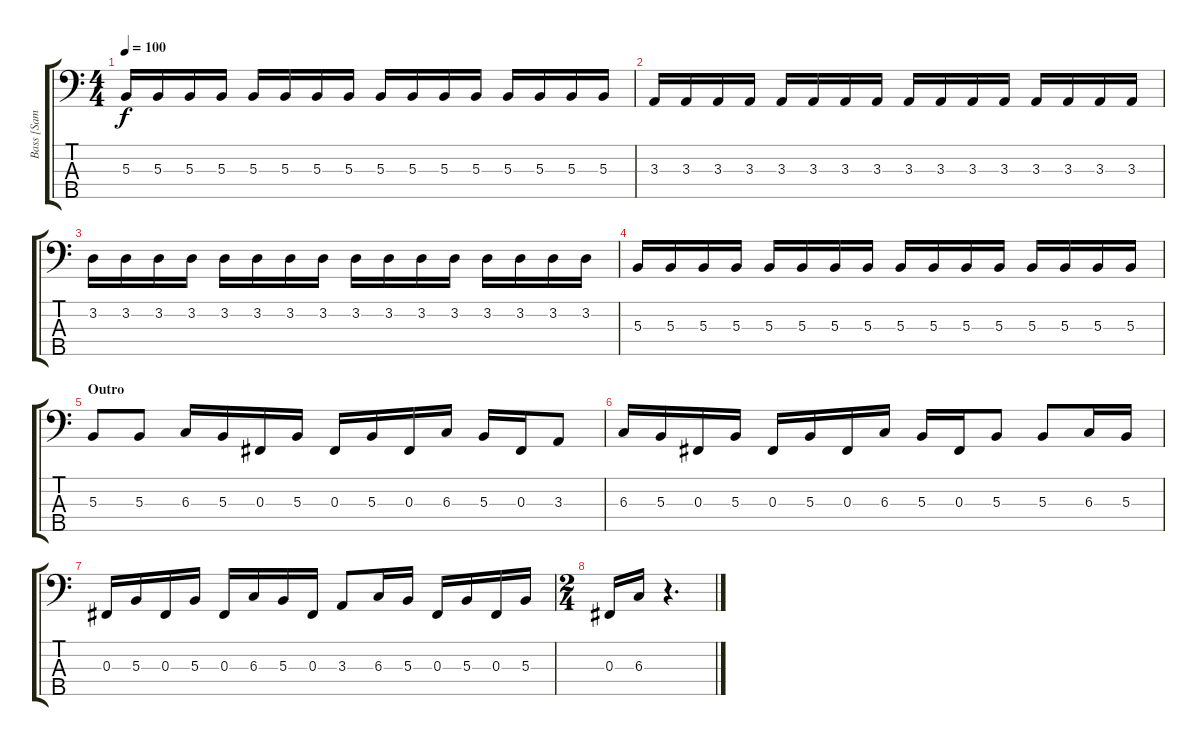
\track ("Bass [Sam Rivers]" "Bass [Sam ") {instrument electricbassfinger}
\staff {score tabs}
\tuning (E2 B1 Gb1 Db1 Ab0) {hide}
\ts (4 4)
\tempo 100
\clef f4
\ks c
5.3.16{dy f} 5.3.16 5.3.16 5.3.16 5.3.16 5.3.16 5.3.16 5.3.16 5.3.16 5.3.16 5.3.16 5.3.16 5.3.16 5.3.16 5.3.16 5.3.16 |
3.3.16 3.3.16 3.3.16 3.3.16 3.3.16 3.3.16 3.3.16 3.3.16 3.3.16 3.3.16 3.3.16 3.3.16 3.3.16 3.3.16 3.3.16 3.3.16 |
3.2.16 3.2.16 3.2.16 3.2.16 3.2.16 3.2.16 3.2.16 3.2.16 3.2.16 3.2.16 3.2.16 3.2.16 3.2.16 3.2.16 3.2.16 3.2.16 |
5.3.16 5.3.16 5.3.16 5.3.16 5.3.16 5.3.16 5.3.16 5.3.16 5.3.16 5.3.16 5.3.16 5.3.16 5.3.16 5.3.16 5.3.16 5.3.16 |
\section ("" "Outro")
5.3.8 5.3.8 6.3.16 5.3.16 0.3.16 5.3.16 0.3.16 5.3.16 0.3.16 6.3.16 5.3.16 0.3.16 3.3.8 |
6.3.16 5.3.16 0.3.16 5.3.16 0.3.16 5.3.16 0.3.16 6.3.16 5.3.16 0.3.16 5.3.8 5.3.8 6.3.16 5.3.16 |
0.3.16 5.3.16 0.3.16 5.3.16 0.3.16 6.3.16 5.3.16 0.3.16 3.3.8 6.3.16 5.3.16 0.3.16 5.3.16 0.3.16 5.3.16 |
\ts (2 4)
0.3.16 6.3.16 r.4{d}
